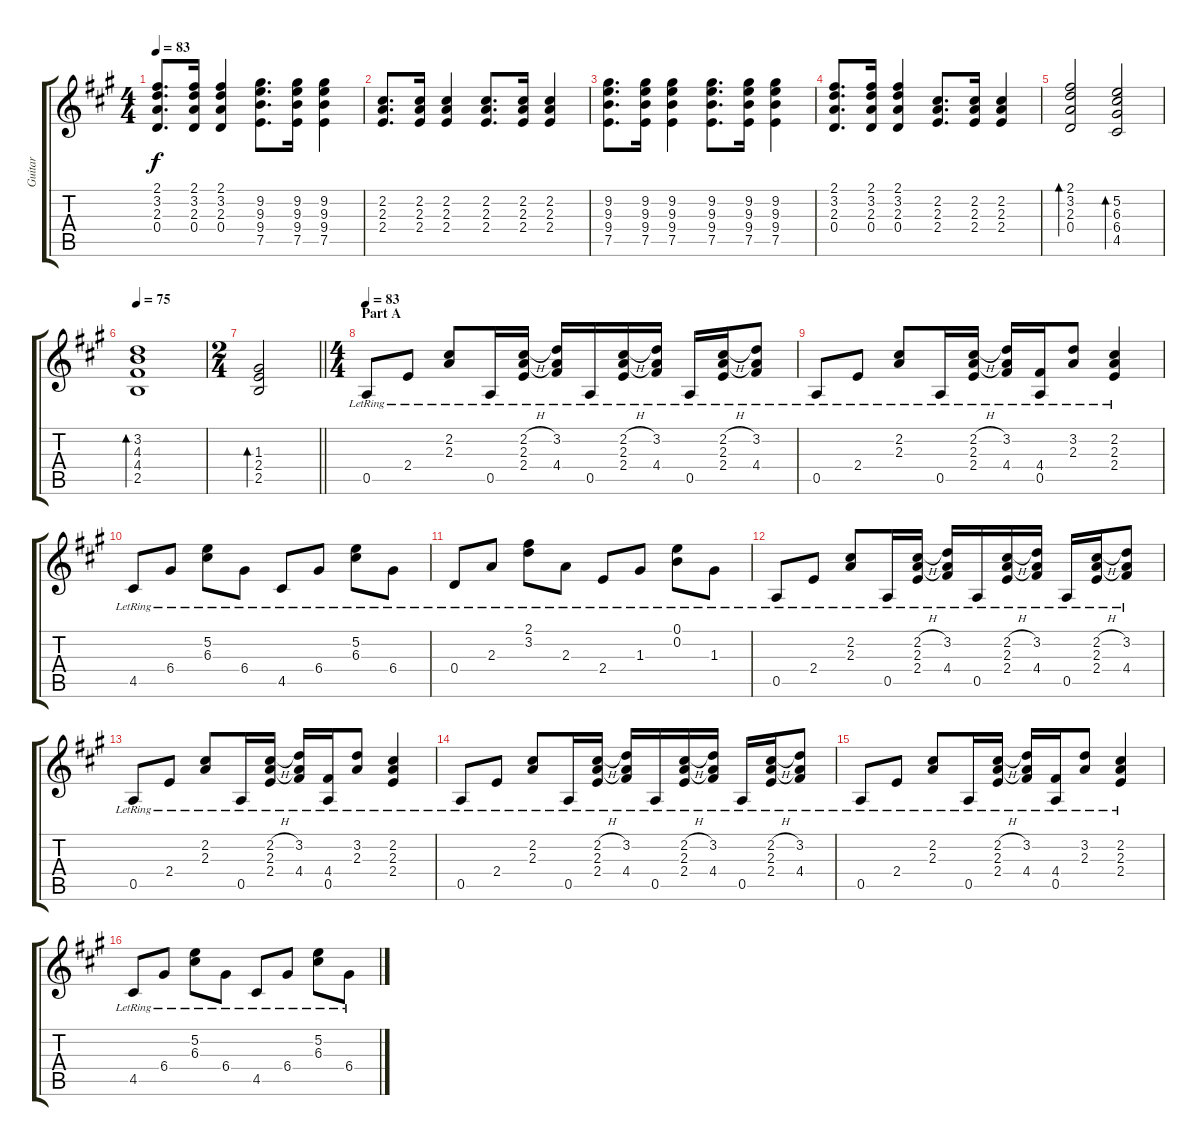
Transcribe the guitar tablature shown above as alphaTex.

\track ("Guitar" "Guitar") {instrument acousticguitarsteel}
\staff {score tabs}
\tuning (E4 B3 G3 D3 A2 E2) {hide}
\ts (4 4)
\tempo 83
\clef g2
\ks a
(2.1 3.2 2.3 0.4).8{d dy f} (2.1 3.2 2.3 0.4).16 (2.1 3.2 2.3 0.4).4 (9.2 9.3 9.4 7.5).8{d} (9.2 9.3 9.4 7.5).16 (9.2 9.3 9.4 7.5).4 |
(2.2 2.3 2.4).8{d} (2.2 2.3 2.4).16 (2.2 2.3 2.4).4 (2.2 2.3 2.4).8{d} (2.2 2.3 2.4).16 (2.2 2.3 2.4).4 |
(9.2 9.3 9.4 7.5).8{d} (9.2 9.3 9.4 7.5).16 (9.2 9.3 9.4 7.5).4 (9.2 9.3 9.4 7.5).8{d} (9.2 9.3 9.4 7.5).16 (9.2 9.3 9.4 7.5).4 |
(2.1 3.2 2.3 0.4).8{d} (2.1 3.2 2.3 0.4).16 (2.1 3.2 2.3 0.4).4 (2.2 2.3 2.4).8{d} (2.2 2.3 2.4).16 (2.2 2.3 2.4).4 |
(2.1 3.2 2.3 0.4).2{bd 240} (5.2 6.3 6.4 4.5).2{bd 240} |
\tempo 75
(3.2 4.3 4.4 2.5).1{bd 240} |
\ts (2 4)
\barLineRight lightlight
(1.3 2.4 2.5).2{bd 240} |
\ts (4 4)
\section ("" "Part A")
\tempo 83
0.5{lr}.8 2.4{lr}.8 (2.2{lr} 2.3{lr}).8 0.5{lr}.16 (2.2{h lr} 2.3{lr} 2.4{lr}).16 (3.2{lr} 2.3{t} 4.4{lr}).16 0.5{lr}.16 (2.2{h lr} 2.3{lr} 2.4{lr}).16 (3.2{lr} 2.3{t} 4.4{lr}).16 0.5{lr}.16 (2.2{h lr} 2.3{lr} 2.4{lr}).16 (3.2{lr} 2.3{t} 4.4{lr}).8 |
0.5{lr}.8 2.4{lr}.8 (2.2{lr} 2.3{lr}).8 0.5{lr}.16 (2.2{h lr} 2.3{lr} 2.4{lr}).16 (3.2{lr} 2.3{t} 4.4{lr}).16 (4.4{lr} 0.5{lr}).16 (3.2{lr} 2.3{lr}).8 (2.2{lr} 2.3{lr} 2.4{lr}).4 |
4.5{lr}.8 6.4{lr}.8 (5.2{lr} 6.3{lr}).8 6.4{lr}.8 4.5{lr}.8 6.4{lr}.8 (5.2{lr} 6.3{lr}).8 6.4{lr}.8 |
0.4{lr}.8 2.3{lr}.8 (2.1{lr} 3.2{lr}).8 2.3{lr}.8 2.4{lr}.8 1.3{lr}.8 (0.1{lr} 0.2{lr}).8 1.3{lr}.8 |
0.5{lr}.8 2.4{lr}.8 (2.2{lr} 2.3{lr}).8 0.5{lr}.16 (2.2{h lr} 2.3{lr} 2.4{lr}).16 (3.2{lr} 2.3{t} 4.4{lr}).16 0.5{lr}.16 (2.2{h lr} 2.3{lr} 2.4{lr}).16 (3.2{lr} 2.3{t} 4.4{lr}).16 0.5{lr}.16 (2.2{h lr} 2.3{lr} 2.4{lr}).16 (3.2{lr} 2.3{t} 4.4{lr}).8 |
0.5{lr}.8 2.4{lr}.8 (2.2{lr} 2.3{lr}).8 0.5{lr}.16 (2.2{h lr} 2.3{lr} 2.4{lr}).16 (3.2{lr} 2.3{t} 4.4{lr}).16 (4.4{lr} 0.5{lr}).16 (3.2{lr} 2.3{lr}).8 (2.2{lr} 2.3{lr} 2.4{lr}).4 |
0.5{lr}.8 2.4{lr}.8 (2.2{lr} 2.3{lr}).8 0.5{lr}.16 (2.2{h lr} 2.3{lr} 2.4{lr}).16 (3.2{lr} 2.3{t} 4.4{lr}).16 0.5{lr}.16 (2.2{h lr} 2.3{lr} 2.4{lr}).16 (3.2{lr} 2.3{t} 4.4{lr}).16 0.5{lr}.16 (2.2{h lr} 2.3{lr} 2.4{lr}).16 (3.2{lr} 2.3{t} 4.4{lr}).8 |
0.5{lr}.8 2.4{lr}.8 (2.2{lr} 2.3{lr}).8 0.5{lr}.16 (2.2{h lr} 2.3{lr} 2.4{lr}).16 (3.2{lr} 2.3{t} 4.4{lr}).16 (4.4{lr} 0.5{lr}).16 (3.2{lr} 2.3{lr}).8 (2.2{lr} 2.3{lr} 2.4{lr}).4 |
4.5{lr}.8 6.4{lr}.8 (5.2{lr} 6.3{lr}).8 6.4{lr}.8 4.5{lr}.8 6.4{lr}.8 (5.2{lr} 6.3{lr}).8 6.4{lr}.8
